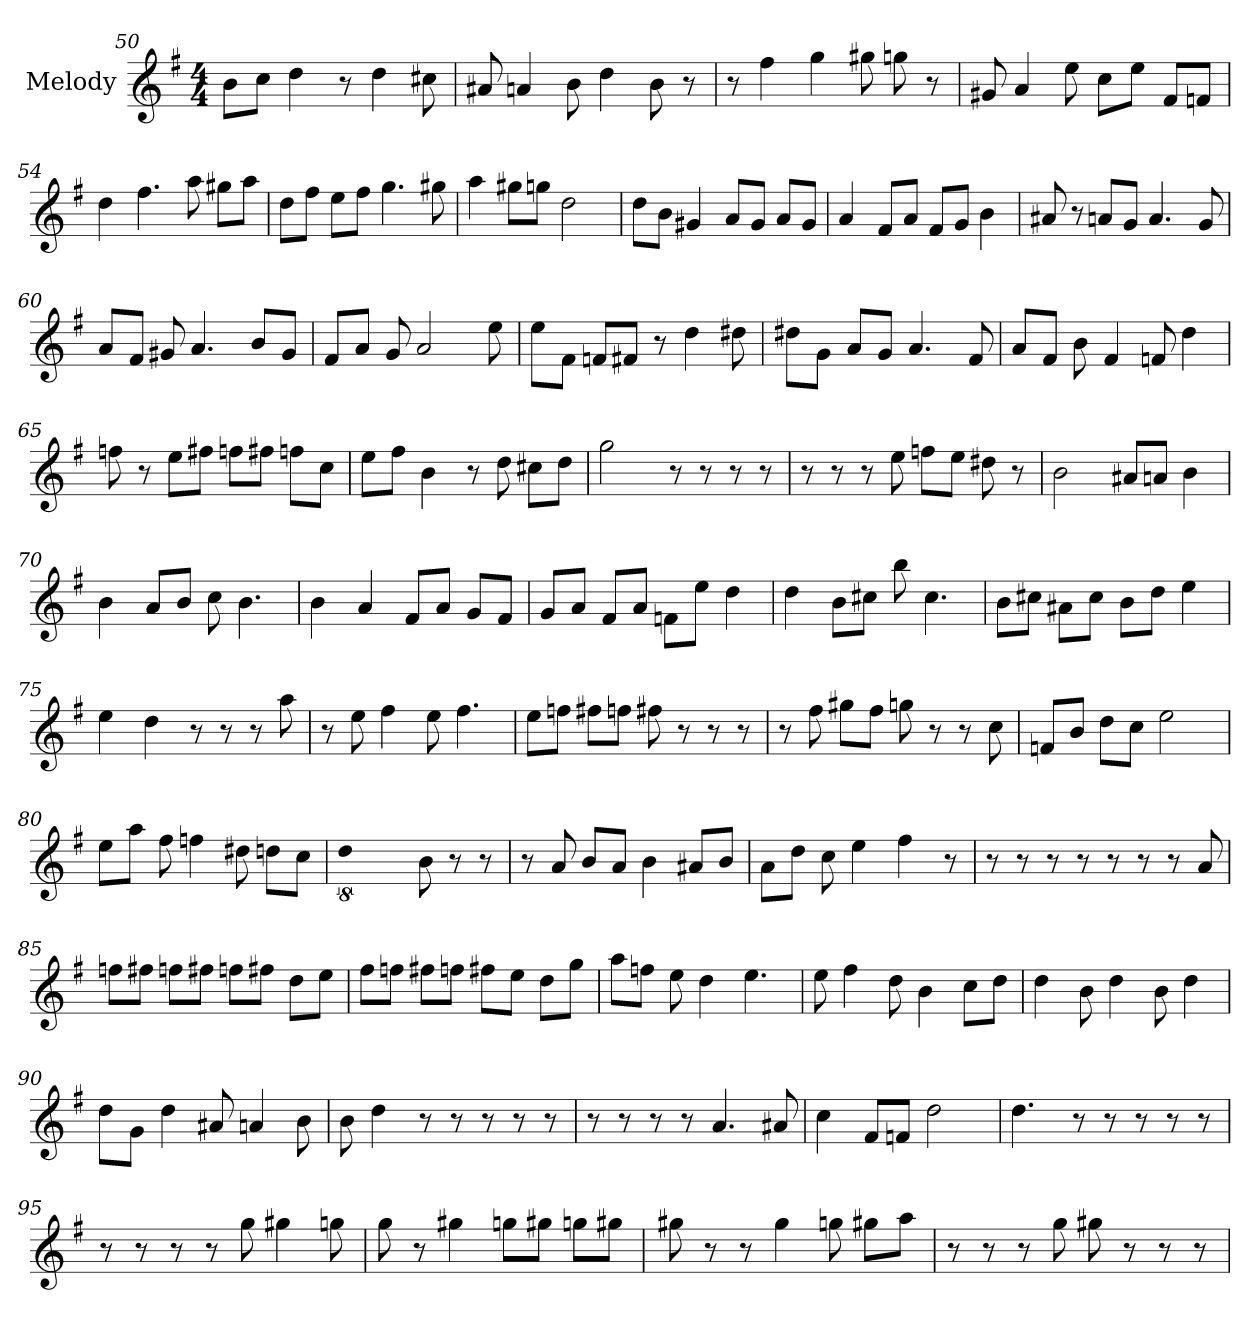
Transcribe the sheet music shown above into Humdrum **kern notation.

**kern
*part1
*staff1
*I"Melody
*clefG2
*k[f#]
*G:
*M4/4
=50
8b\L
8cc\J
4dd
8r
4dd
8cc#
=51
8a#
4a
8b
4dd
8b
8r
=52
8r
4ff#
4gg
8gg#
8gg
8r
=53
8g#
4a
8ee
8cc\L
8ee\J
8f#/L
8f/J
=54
4dd
4.ff#
8aa
8gg#\L
8aa\J
=55
8dd\L
8ff#\J
8ee\L
8ff#\J
4.gg
8gg#
=56
4aa
8gg#\L
8gg\J
2dd
=57
8dd\L
8b\J
4g#
8a/L
8g#/J
8a/L
8g#/J
=58
4a
8f#/L
8a/J
8f#/L
8g/J
4b
=59
8a#
8r
8a/L
8g/J
4.a
8g
=60
8a/L
8f#/J
8g#
4.a
8b/L
8g#/J
=61
8f#/L
8a/J
8g
2a
8ee
=62
8ee\L
8f#\J
8f/L
8f#/J
8r
4dd
8dd#
=63
8dd#\L
8g\J
8a/L
8g/J
4.a
8f#
=64
8a/L
8f#/J
8b
4f#
8f
4dd
=65
8ff
8r
8ee\L
8ff#\J
8ff\L
8ff#\J
8ff\L
8cc\J
=66
8ee\L
8ff#\J
4b
8r
8dd
8cc#\L
8dd\J
=67
2gg
8r
8r
8r
8r
=68
8r
8r
8r
8ee
8ff\L
8ee\J
8dd#
8r
=69
2b
8a#/L
8a/J
4b
=70
4b
8a/L
8b/J
8cc
4.b
=71
4b
4a
8f#/L
8a/J
8g/L
8f#/J
=72
8g/L
8a/J
8f#/L
8a/J
8f\L
8ee\J
4dd
=73
4dd
8b\L
8cc#\J
8bb
4.cc#
=74
8b\L
8cc#\J
8a#\L
8cc#\J
8b\L
8dd\J
4ee
=75
4ee
4dd
8r
8r
8r
8aa
=76
8r
8ee
4ff#
8ee
4.ff#
=77
8ee\L
8ff\J
8ff#\L
8ff\J
8ff#
8r
8r
8r
=78
8r
8ff#
8gg#\L
8ff#\J
8gg
8r
8r
8cc
=79
8f/L
8b/J
8dd\L
8cc\J
2ee
=80
8ee\L
8aa\J
8ff#
4ff
8dd#
8dd\L
8cc\J
=81
!LO:N:vis=2
8%5dd
8b
8r
8r
=82
8r
8a
8b/L
8a/J
4b
8a#/L
8b/J
=83
8a\L
8dd\J
8cc
4ee
4ff#
8r
=84
8r
8r
8r
8r
8r
8r
8r
8a
=85
8ff\L
8ff#\J
8ff\L
8ff#\J
8ff\L
8ff#\J
8dd\L
8ee\J
=86
8ff#\L
8ff\J
8ff#\L
8ff\J
8ff#\L
8ee\J
8dd\L
8gg\J
=87
8aa\L
8ff\J
8ee
4dd
4.ee
=88
8ee
4ff#
8dd
4b
8cc\L
8dd\J
=89
4dd
8b
4dd
8b
4dd
=90
8dd\L
8g\J
4dd
8a#
4a
8b
=91
8b
4dd
8r
8r
8r
8r
8r
=92
8r
8r
8r
8r
4.a
8a#
=93
4cc
8f#/L
8f/J
2dd
=94
4.dd
8r
8r
8r
8r
8r
=95
8r
8r
8r
8r
8gg
4gg#
8gg
=96
8gg
8r
4gg#
8gg\L
8gg#\J
8gg\L
8gg#\J
=97
8gg#
8r
8r
4gg#
8gg
8gg#\L
8aa\J
=98
8r
8r
8r
8gg
8gg#
8r
8r
8r
=
*-
